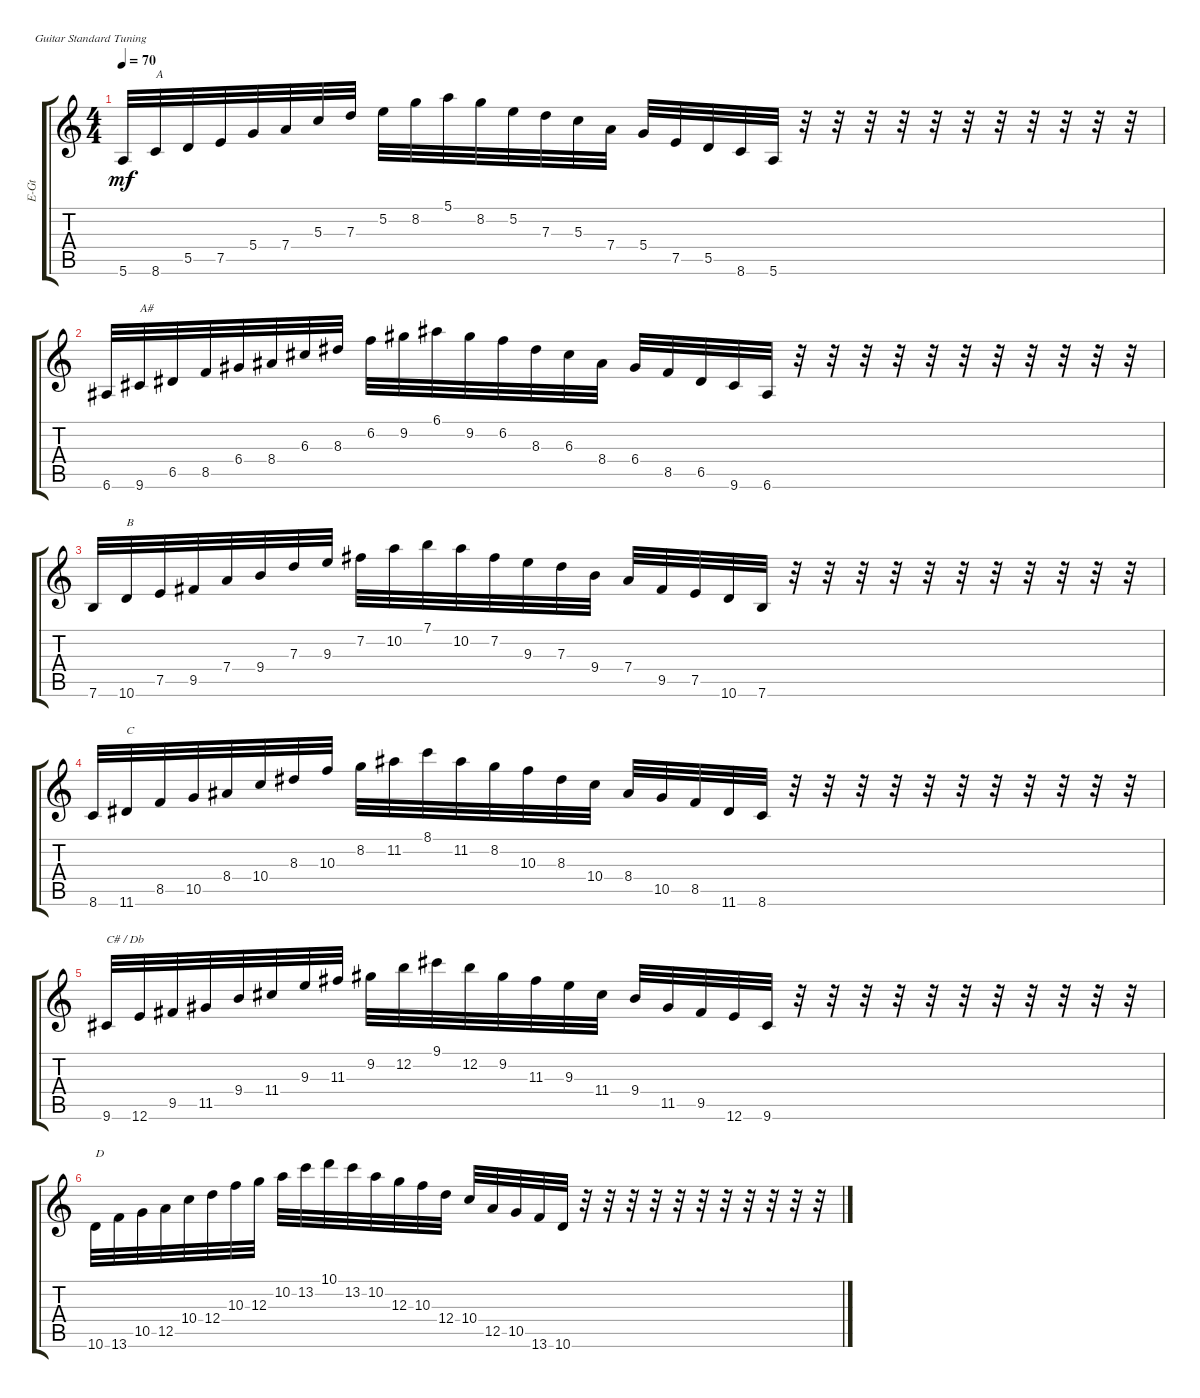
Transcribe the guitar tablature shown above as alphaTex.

\defaultSystemsLayout 4
\bracketExtendMode groupsimilarinstruments
\otherSystemsTrackNameOrientation horizontal
\track ("Electric Guitar" "E-Gt") {instrument overdrivenguitar}
\staff {score tabs}
\tuning (E4 B3 G3 D3 A2 E2)
\ts (4 4)
\tempo 70
\clef g2
\ks c
5.6.32{dy mf instrument overdrivenguitar beam Up} 8.6.32{txt "A" beam Up} 5.5.32{beam Up} 7.5.32{beam Up} 5.4.32{beam Up} 7.4.32{beam Up} 5.3.32{beam Up} 7.3.32{beam Up} 5.2.32{beam Down} 8.2.32{beam Down} 5.1.32{beam Down} 8.2.32{beam Down} 5.2.32{beam Down} 7.3.32{beam Down} 5.3.32{beam Down} 7.4.32{beam Down} 5.4.32{beam Up} 7.5.32{beam Up} 5.5.32{beam Up} 8.6.32{beam Up} 5.6.32{beam Up} r.32{beam Up} r.32{beam Up} r.32{beam Up} r.32{beam Up} r.32{beam Up} r.32{beam Up} r.32{beam Up} r.32{beam Up} r.32{beam Up} r.32{beam Up} r.32{beam Up} |
6.6{acc #}.32{beam Up} 9.6{acc #}.32{txt "A#" beam Up} 6.5{acc #}.32{beam Up} 8.5.32{beam Up} 6.4{acc #}.32{beam Up} 8.4{acc #}.32{beam Up} 6.3{acc #}.32{beam Up} 8.3{acc #}.32{beam Up} 6.2.32{beam Down} 9.2{acc #}.32{beam Down} 6.1{acc #}.32{beam Down} 9.2{acc #}.32{beam Down} 6.2.32{beam Down} 8.3{acc #}.32{beam Down} 6.3{acc #}.32{beam Down} 8.4{acc #}.32{beam Down} 6.4{acc #}.32{beam Up} 8.5.32{beam Up} 6.5{acc #}.32{beam Up} 9.6{acc #}.32{beam Up} 6.6{acc #}.32{beam Up} r.32{beam Down} r.32{beam Down} r.32{beam Down} r.32{beam Down} r.32{beam Down} r.32{beam Down} r.32{beam Down} r.32{beam Down} r.32{beam Down} r.32{beam Down} r.32{beam Down} |
7.6.32{beam Up} 10.6.32{txt "B" beam Up} 7.5.32{beam Up} 9.5{acc #}.32{beam Up} 7.4.32{beam Up} 9.4.32{beam Up} 7.3.32{beam Up} 9.3.32{beam Up} 7.2{acc #}.32{beam Down} 10.2.32{beam Down} 7.1.32{beam Down} 10.2.32{beam Down} 7.2{acc #}.32{beam Down} 9.3.32{beam Down} 7.3.32{beam Down} 9.4.32{beam Down} 7.4.32{beam Up} 9.5{acc #}.32{beam Up} 7.5.32{beam Up} 10.6.32{beam Up} 7.6.32{beam Up} r.32{beam Down} r.32{beam Down} r.32{beam Down} r.32{beam Down} r.32{beam Down} r.32{beam Down} r.32{beam Down} r.32{beam Down} r.32{beam Down} r.32{beam Down} r.32{beam Down} |
8.6.32{beam Up} 11.6{acc #}.32{txt "C" beam Up} 8.5.32{beam Up} 10.5.32{beam Up} 8.4{acc #}.32{beam Up} 10.4.32{beam Up} 8.3{acc #}.32{beam Up} 10.3.32{beam Up} 8.2.32{beam Down} 11.2{acc #}.32{beam Down} 8.1.32{beam Down} 11.2{acc #}.32{beam Down} 8.2.32{beam Down} 10.3.32{beam Down} 8.3{acc #}.32{beam Down} 10.4.32{beam Down} 8.4{acc #}.32{beam Up} 10.5.32{beam Up} 8.5.32{beam Up} 11.6{acc #}.32{beam Up} 8.6.32{beam Up} r.32{beam Down} r.32{beam Down} r.32{beam Down} r.32{beam Down} r.32{beam Down} r.32{beam Down} r.32{beam Down} r.32{beam Down} r.32{beam Down} r.32{beam Down} r.32{beam Down} |
9.6{acc #}.32{txt "C# / Db" beam Up} 12.6.32{beam Up} 9.5{acc #}.32{beam Up} 11.5{acc #}.32{beam Up} 9.4.32{beam Up} 11.4{acc #}.32{beam Up} 9.3.32{beam Up} 11.3{acc #}.32{beam Up} 9.2{acc #}.32{beam Down} 12.2.32{beam Down} 9.1{acc #}.32{beam Down} 12.2.32{beam Down} 9.2{acc #}.32{beam Down} 11.3{acc #}.32{beam Down} 9.3.32{beam Down} 11.4{acc #}.32{beam Down} 9.4.32{beam Up} 11.5{acc #}.32{beam Up} 9.5{acc #}.32{beam Up} 12.6.32{beam Up} 9.6{acc #}.32{beam Up} r.32{beam Down} r.32{beam Down} r.32{beam Down} r.32{beam Down} r.32{beam Down} r.32{beam Down} r.32{beam Down} r.32{beam Down} r.32{beam Down} r.32{beam Down} r.32{beam Down} |
10.6.32{txt "D" beam Down} 13.6.32{beam Down} 10.5.32{beam Down} 12.5.32{beam Down} 10.4.32{beam Down} 12.4.32{beam Down} 10.3.32{beam Down} 12.3.32{beam Down} 10.2.32{beam Down} 13.2.32{beam Down} 10.1.32{beam Down} 13.2.32{beam Down} 10.2.32{beam Down} 12.3.32{beam Down} 10.3.32{beam Down} 12.4.32{beam Down} 10.4.32{beam Up} 12.5.32{beam Up} 10.5.32{beam Up} 13.6.32{beam Up} 10.6.32{beam Up} r.32{beam Down} r.32{beam Down} r.32{beam Down} r.32{beam Down} r.32{beam Down} r.32{beam Down} r.32{beam Down} r.32{beam Down} r.32{beam Down} r.32{beam Down} r.32{beam Down}
